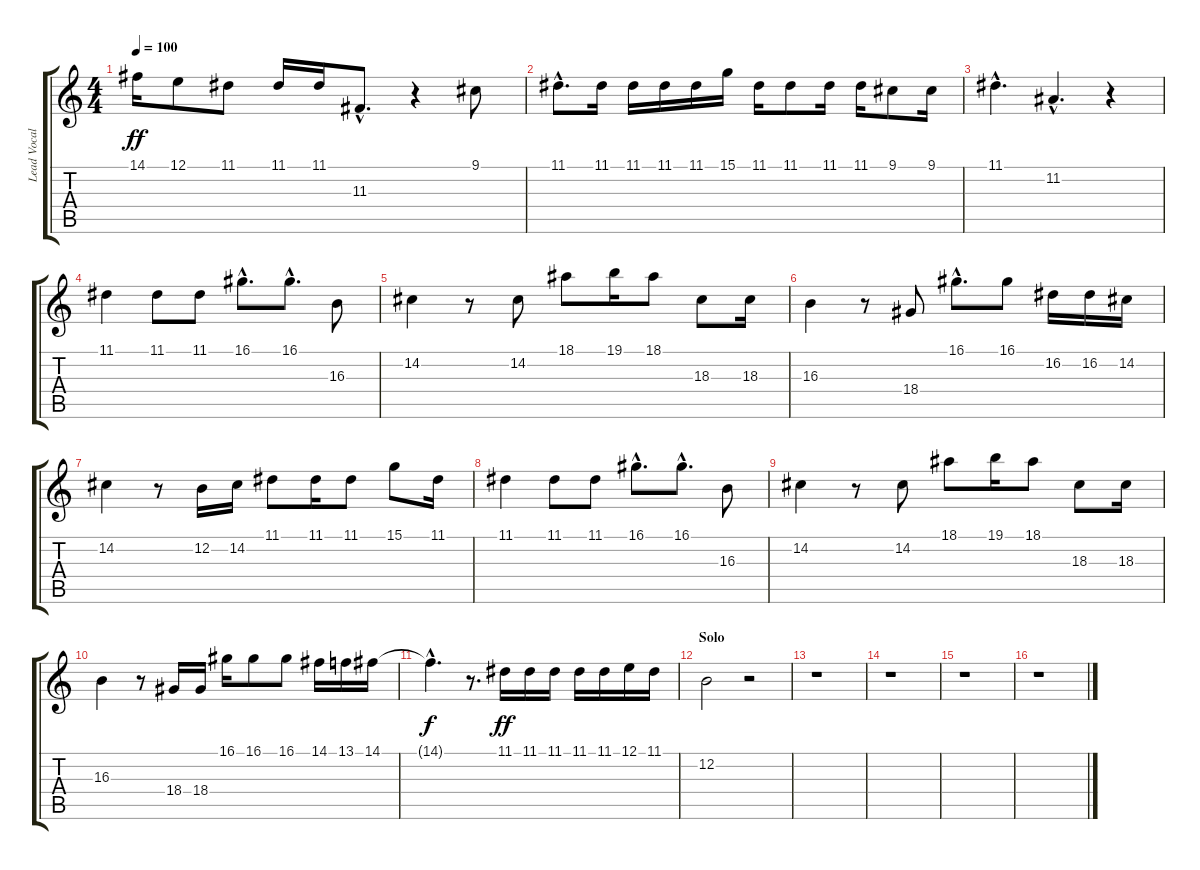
\track ("Lead Vocal" "Lead Vocal") {instrument flute}
\staff {score tabs}
\tuning (E4 B3 G3 D3 A2 E2) {hide}
\ts (4 4)
\tempo 100
\clef g2
\ks c
14.1.16{dy ff} 12.1.8 11.1.8 11.1.16 11.1.16 11.3{hac}.8{d} r.4 9.1.8 |
11.1{hac}.8{d} 11.1.16 11.1.16 11.1.16 11.1.16 15.1.16 11.1.16 11.1.8 11.1.16 11.1.16 9.1.8 9.1.16 |
11.1{hac}.4{d} 11.2{hac}.4{d} r.4 |
11.1.4 11.1.8 11.1.8 16.1{hac}.8{d} 16.1{hac}.8{d} 16.3.8 |
14.2.4 r.8 14.2.8 18.1.8 19.1.16 18.1.8 18.3.8 18.3.16 |
16.3.4 r.8 18.4.8 16.1{hac}.8{d} 16.1.8 16.2.16 16.2.16 14.2.16 |
14.2.4 r.8 12.2.16 14.2.16 11.1.8 11.1.16 11.1.8 15.1.8 11.1.16 |
11.1.4 11.1.8 11.1.8 16.1{hac}.8{d} 16.1{hac}.8{d} 16.3.8 |
14.2.4 r.8 14.2.8 18.1.8 19.1.16 18.1.8 18.3.8 18.3.16 |
16.3.4 r.8 18.4.16 18.4.16 16.1.16 16.1.8 16.1.8 14.1.16 13.1.16 14.1.16 |
14.1{hac t}.4{d dy f} r.8{d} 11.1.16{dy ff} 11.1.16 11.1.16 11.1.16 11.1.16 12.1.16 11.1.16 |
\section ("" "Solo")
12.2.2 r.2 |
r.1 |
r.1 |
r.1 |
r.1
